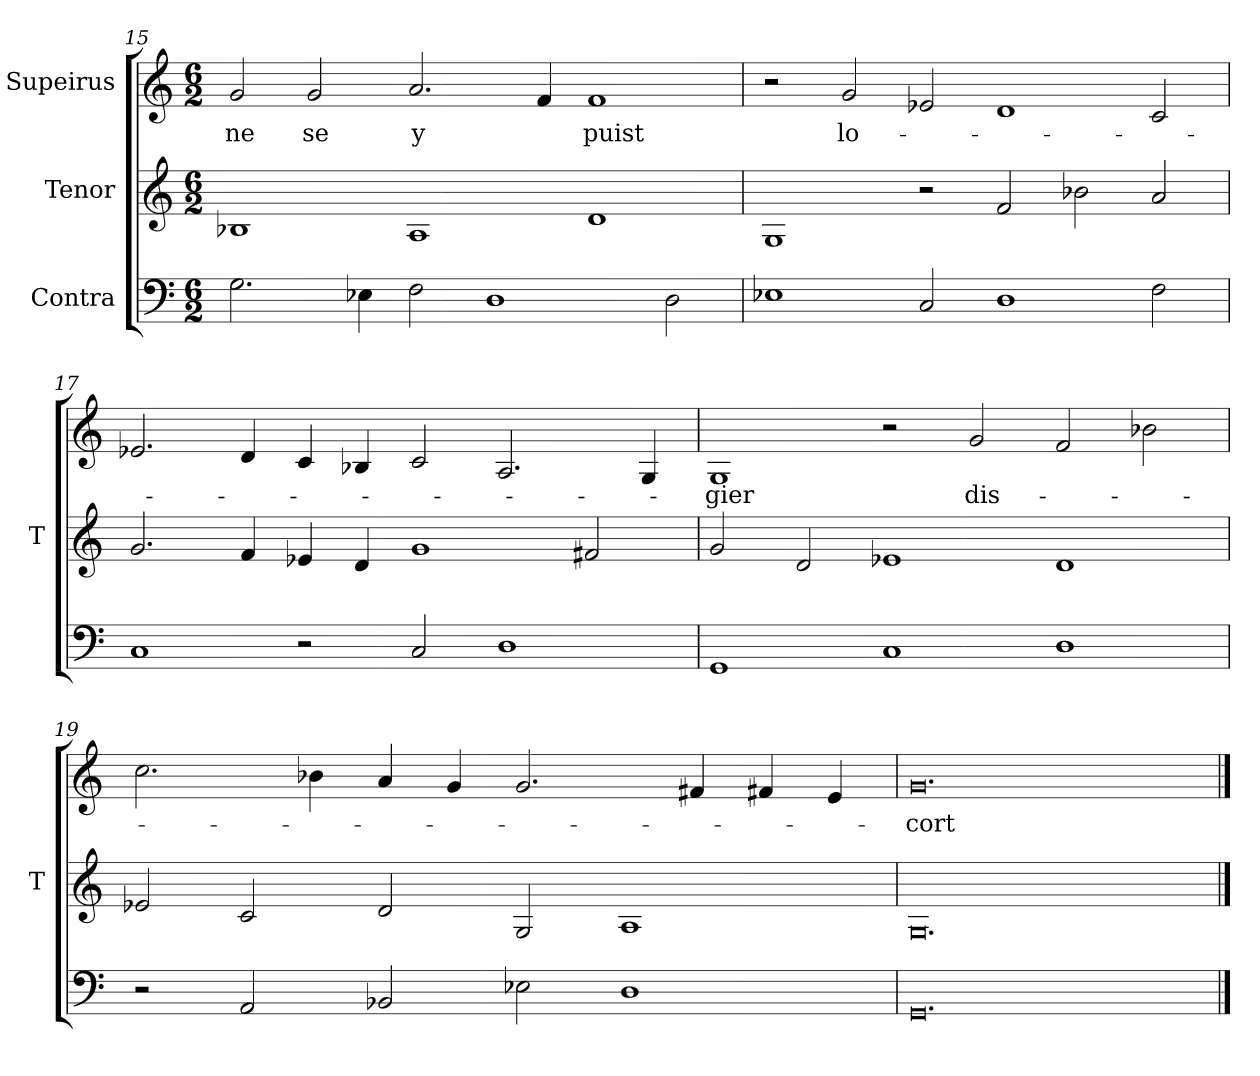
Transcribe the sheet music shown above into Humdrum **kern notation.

**kern	**kern	**kern	**text
*part3	*part2	*part1	*part1
*staff3	*staff2	*staff1	*staff1
*I"Contra	*I"Tenor	*I"Supeirus	*
*	*I'T	*	*
*clefF4	*clefG2	*clefG2	*
*M6/2	*M6/2	*M6/2	*
=15	=15	=15	=15
2.G	1B-X	2g	-ne
.	.	2g	-se
4E-X	.	.	.
2F	1A	2.a	-y
1D	.	.	.
.	.	4f	.
.	1d	1f	-puist
2D	.	.	.
=16	=16	=16	=16
1E-X	1G	2r	.
.	.	2g	lo-
2C	2r	2e-X	.
1D	2f	1d	.
.	2b-X	.	.
2F	2a	2c	.
=17	=17	=17	=17
1C	2.g	2.e-X	.
.	4f	4d	.
2r	4e-X	4c	.
.	4d	4B-X	.
2C	1g	2c	.
1D	.	2.A	.
.	2f#X	.	.
.	.	4G	.
=18	=18	=18	=18
1GG	2g	1G	-gier
.	2d	.	.
1C	1e-X	2r	.
.	.	2g	dis-
1D	1d	2f	.
.	.	2b-X	.
=19	=19	=19	=19
2r	2e-X	2.cc	.
2AA	2c	.	.
.	.	4b-X	.
2BB-X	2d	4a	.
.	.	4g	.
2E-X	2G	2.g	.
1D	1A	.	.
.	.	4f#X	.
.	.	4f#X	.
.	.	4e	.
=20	=20	=20	=20
0.GG	0.G	0.g	-cort
==	==	==	==
*-	*-	*-	*-
